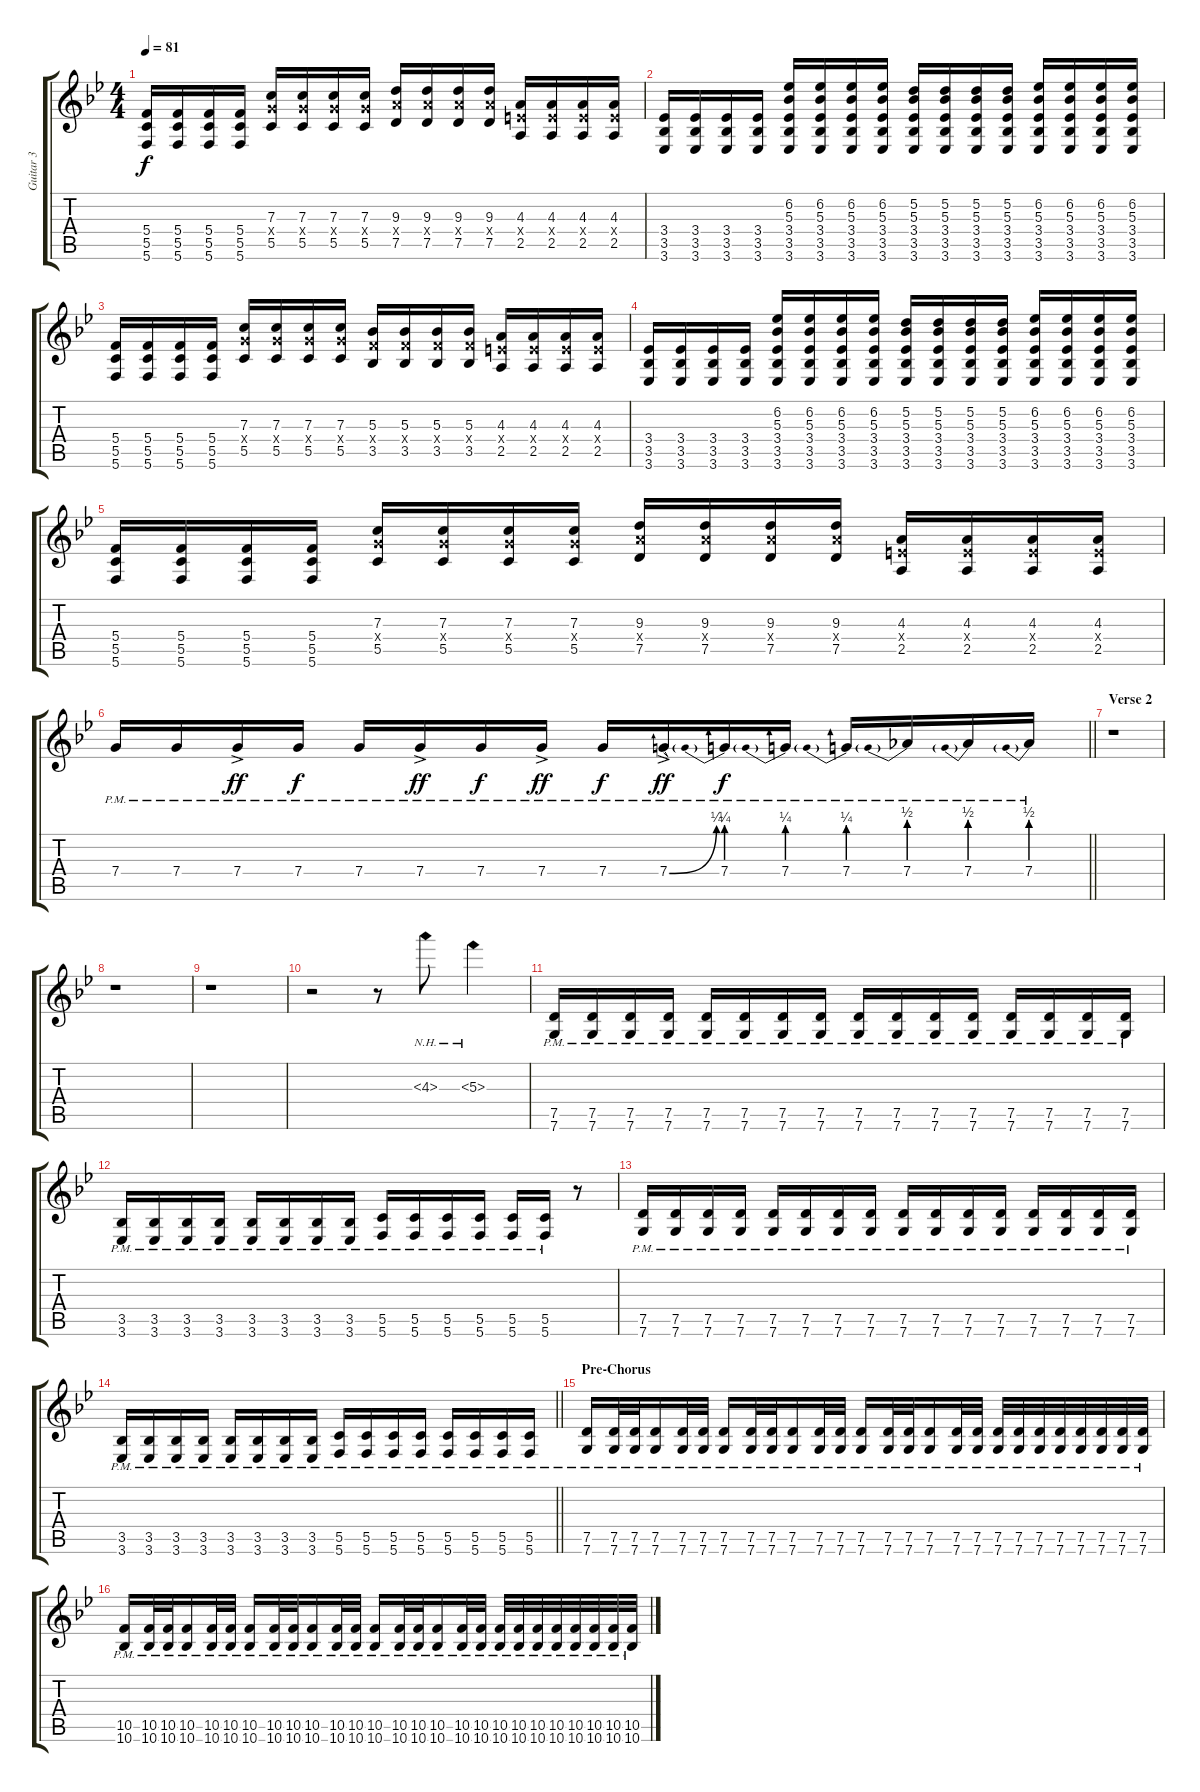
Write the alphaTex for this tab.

\track ("Guitar 3" "Guitar 3") {instrument distortionguitar}
\staff {score tabs}
\tuning (D4 A3 F3 C3 G2 C2) {hide}
\ts (4 4)
\tempo 81
\clef g2
\ks gminor
(5.4 5.5 5.6).16{dy f} (5.4 5.5 5.6).16 (5.4 5.5 5.6).16 (5.4 5.5 5.6).16 (7.3 7.4{x} 5.5).16 (7.3 7.4{x} 5.5).16 (7.3 7.4{x} 5.5).16 (7.3 7.4{x} 5.5).16 (9.3 9.4{x} 7.5).16 (9.3 9.4{x} 7.5).16 (9.3 9.4{x} 7.5).16 (9.3 9.4{x} 7.5).16 (4.3 4.4{x} 2.5).16 (4.3 4.4{x} 2.5).16 (4.3 4.4{x} 2.5).16 (4.3 4.4{x} 2.5).16 |
(3.4 3.5 3.6).16 (3.4 3.5 3.6).16 (3.4 3.5 3.6).16 (3.4 3.5 3.6).16 (6.2 5.3 3.4 3.5 3.6).16 (6.2 5.3 3.4 3.5 3.6).16 (6.2 5.3 3.4 3.5 3.6).16 (6.2 5.3 3.4 3.5 3.6).16 (5.2 5.3 3.4 3.5 3.6).16 (5.2 5.3 3.4 3.5 3.6).16 (5.2 5.3 3.4 3.5 3.6).16 (5.2 5.3 3.4 3.5 3.6).16 (6.2 5.3 3.4 3.5 3.6).16 (6.2 5.3 3.4 3.5 3.6).16 (6.2 5.3 3.4 3.5 3.6).16 (6.2 5.3 3.4 3.5 3.6).16 |
(5.4 5.5 5.6).16 (5.4 5.5 5.6).16 (5.4 5.5 5.6).16 (5.4 5.5 5.6).16 (7.3 7.4{x} 5.5).16 (7.3 7.4{x} 5.5).16 (7.3 7.4{x} 5.5).16 (7.3 7.4{x} 5.5).16 (5.3 5.4{x} 3.5).16 (5.3 5.4{x} 3.5).16 (5.3 5.4{x} 3.5).16 (5.3 5.4{x} 3.5).16 (4.3 4.4{x} 2.5).16 (4.3 4.4{x} 2.5).16 (4.3 4.4{x} 2.5).16 (4.3 4.4{x} 2.5).16 |
(3.4 3.5 3.6).16 (3.4 3.5 3.6).16 (3.4 3.5 3.6).16 (3.4 3.5 3.6).16 (6.2 5.3 3.4 3.5 3.6).16 (6.2 5.3 3.4 3.5 3.6).16 (6.2 5.3 3.4 3.5 3.6).16 (6.2 5.3 3.4 3.5 3.6).16 (5.2 5.3 3.4 3.5 3.6).16 (5.2 5.3 3.4 3.5 3.6).16 (5.2 5.3 3.4 3.5 3.6).16 (5.2 5.3 3.4 3.5 3.6).16 (6.2 5.3 3.4 3.5 3.6).16 (6.2 5.3 3.4 3.5 3.6).16 (6.2 5.3 3.4 3.5 3.6).16 (6.2 5.3 3.4 3.5 3.6).16 |
(5.4 5.5 5.6).16 (5.4 5.5 5.6).16 (5.4 5.5 5.6).16 (5.4 5.5 5.6).16 (7.3 7.4{x} 5.5).16 (7.3 7.4{x} 5.5).16 (7.3 7.4{x} 5.5).16 (7.3 7.4{x} 5.5).16 (9.3 9.4{x} 7.5).16 (9.3 9.4{x} 7.5).16 (9.3 9.4{x} 7.5).16 (9.3 9.4{x} 7.5).16 (4.3 4.4{x} 2.5).16 (4.3 4.4{x} 2.5).16 (4.3 4.4{x} 2.5).16 (4.3 4.4{x} 2.5).16 |
\barLineRight lightlight
7.4{pm}.16 7.4{pm}.16 7.4{ac pm}.16{dy ff} 7.4{pm}.16{dy f} 7.4{pm}.16 7.4{ac pm}.16{dy ff} 7.4{pm}.16{dy f} 7.4{ac pm}.16{dy ff} 7.4{pm}.16{dy f} 7.4{be (bend 0 0 60 1) ac pm}.16{dy ff} 7.4{be (prebend 0 1 60 1) pm}.16{dy f} 7.4{be (prebend 0 1 60 1) pm}.16 7.4{be (prebend 0 1 60 1) pm}.16 7.4{be (prebend 0 2 60 2) pm}.16 7.4{be (prebend 0 2 60 2) pm}.16 7.4{be (prebend 0 2 60 2) pm}.16 |
\section ("" "Verse 2")
r.1 |
r.1 |
r.1 |
r.2 r.8 4.3{nh}.8 5.3{nh}.4 |
(7.5{pm} 7.6{pm}).16 (7.5{pm} 7.6{pm}).16 (7.5{pm} 7.6{pm}).16 (7.5{pm} 7.6{pm}).16 (7.5{pm} 7.6{pm}).16 (7.5{pm} 7.6{pm}).16 (7.5{pm} 7.6{pm}).16 (7.5{pm} 7.6{pm}).16 (7.5{pm} 7.6{pm}).16 (7.5{pm} 7.6{pm}).16 (7.5{pm} 7.6{pm}).16 (7.5{pm} 7.6{pm}).16 (7.5{pm} 7.6{pm}).16 (7.5{pm} 7.6{pm}).16 (7.5{pm} 7.6{pm}).16 (7.5{pm} 7.6{pm}).16 |
(3.5{pm} 3.6{pm}).16 (3.5{pm} 3.6{pm}).16 (3.5{pm} 3.6{pm}).16 (3.5{pm} 3.6{pm}).16 (3.5{pm} 3.6{pm}).16 (3.5{pm} 3.6{pm}).16 (3.5{pm} 3.6{pm}).16 (3.5{pm} 3.6{pm}).16 (5.5{pm} 5.6{pm}).16 (5.5{pm} 5.6{pm}).16 (5.5{pm} 5.6{pm}).16 (5.5{pm} 5.6{pm}).16 (5.5{pm} 5.6{pm}).16 (5.5{pm} 5.6{pm}).16 r.8 |
(7.5{pm} 7.6{pm}).16 (7.5{pm} 7.6{pm}).16 (7.5{pm} 7.6{pm}).16 (7.5{pm} 7.6{pm}).16 (7.5{pm} 7.6{pm}).16 (7.5{pm} 7.6{pm}).16 (7.5{pm} 7.6{pm}).16 (7.5{pm} 7.6{pm}).16 (7.5{pm} 7.6{pm}).16 (7.5{pm} 7.6{pm}).16 (7.5{pm} 7.6{pm}).16 (7.5{pm} 7.6{pm}).16 (7.5{pm} 7.6{pm}).16 (7.5{pm} 7.6{pm}).16 (7.5{pm} 7.6{pm}).16 (7.5{pm} 7.6{pm}).16 |
\barLineRight lightlight
(3.5{pm} 3.6{pm}).16 (3.5{pm} 3.6{pm}).16 (3.5{pm} 3.6{pm}).16 (3.5{pm} 3.6{pm}).16 (3.5{pm} 3.6{pm}).16 (3.5{pm} 3.6{pm}).16 (3.5{pm} 3.6{pm}).16 (3.5{pm} 3.6{pm}).16 (5.5{pm} 5.6{pm}).16 (5.5{pm} 5.6{pm}).16 (5.5{pm} 5.6{pm}).16 (5.5{pm} 5.6{pm}).16 (5.5{pm} 5.6{pm}).16 (5.5{pm} 5.6{pm}).16 (5.5{pm} 5.6{pm}).16 (5.5{pm} 5.6{pm}).16 |
\section ("" "Pre-Chorus")
(7.5{pm} 7.6{pm}).16 (7.5{pm} 7.6{pm}).32 (7.5{pm} 7.6{pm}).32 (7.5{pm} 7.6{pm}).16 (7.5{pm} 7.6{pm}).32 (7.5{pm} 7.6{pm}).32 (7.5{pm} 7.6{pm}).16 (7.5{pm} 7.6{pm}).32 (7.5{pm} 7.6{pm}).32 (7.5{pm} 7.6{pm}).16 (7.5{pm} 7.6{pm}).32 (7.5{pm} 7.6{pm}).32 (7.5{pm} 7.6{pm}).16 (7.5{pm} 7.6{pm}).32 (7.5{pm} 7.6{pm}).32 (7.5{pm} 7.6{pm}).16 (7.5{pm} 7.6{pm}).32 (7.5{pm} 7.6{pm}).32 (7.5{pm} 7.6{pm}).32 (7.5{pm} 7.6{pm}).32 (7.5{pm} 7.6{pm}).32 (7.5{pm} 7.6{pm}).32 (7.5{pm} 7.6{pm}).32 (7.5{pm} 7.6{pm}).32 (7.5{pm} 7.6{pm}).32 (7.5{pm} 7.6{pm}).32 |
(10.5{pm} 10.6{pm}).16 (10.5{pm} 10.6{pm}).32 (10.5{pm} 10.6{pm}).32 (10.5{pm} 10.6{pm}).16 (10.5{pm} 10.6{pm}).32 (10.5{pm} 10.6{pm}).32 (10.5{pm} 10.6{pm}).16 (10.5{pm} 10.6{pm}).32 (10.5{pm} 10.6{pm}).32 (10.5{pm} 10.6{pm}).16 (10.5{pm} 10.6{pm}).32 (10.5{pm} 10.6{pm}).32 (10.5{pm} 10.6{pm}).16 (10.5{pm} 10.6{pm}).32 (10.5{pm} 10.6{pm}).32 (10.5{pm} 10.6{pm}).16 (10.5{pm} 10.6{pm}).32 (10.5{pm} 10.6{pm}).32 (10.5{pm} 10.6{pm}).32 (10.5{pm} 10.6{pm}).32 (10.5{pm} 10.6{pm}).32 (10.5{pm} 10.6{pm}).32 (10.5{pm} 10.6{pm}).32 (10.5{pm} 10.6{pm}).32 (10.5{pm} 10.6{pm}).32 (10.5{pm} 10.6{pm}).32
